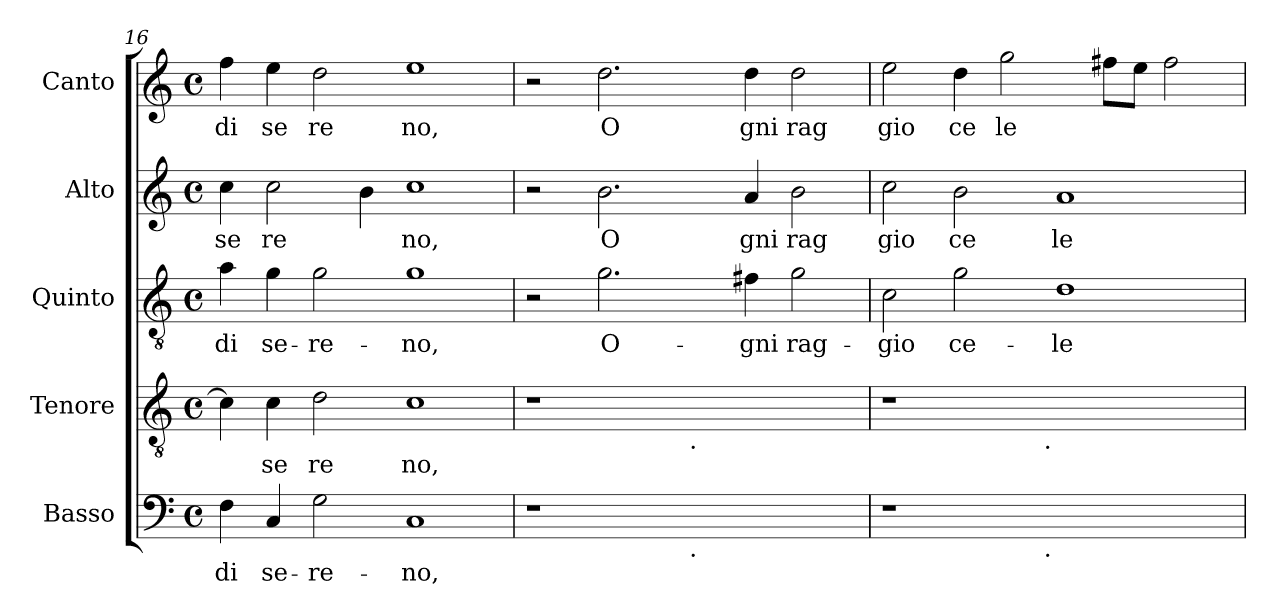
**kern	**text	**kern	**text	**kern	**text	**kern	**text	**kern	**text
*part5	*part5	*part4	*part4	*part3	*part3	*part2	*part2	*part1	*part1
*staff5	*staff5	*staff4	*staff4	*staff3	*staff3	*staff2	*staff2	*staff1	*staff1
*I"Basso	*	*I"Tenore	*	*I"Quinto	*	*I"Alto	*	*I"Canto	*
*clefF4	*	*clefGv2	*	*clefGv2	*	*clefG2	*	*clefG2	*
*k[]	*	*k[]	*	*k[]	*	*k[]	*	*k[]	*
*C:	*	*C:	*	*C:	*	*C:	*	*C:	*
*M4/4	*	*M4/4	*	*M4/4	*	*M4/4	*	*M4/4	*
*met(c)	*	*met(c)	*	*met(c)	*	*met(c)	*	*met(c)	*
=16	=16	=16	=16	=16	=16	=16	=16	=16	=16
!	!LO:LY:b:cj	!	!LO:LY:b:cj	!	!LO:LY:b:cj	!	!LO:LY:b:cj	!	!LO:LY:b:cj
4F\	di	4c\]	.	4a\	di	4cc\	se	4ff\	di
!	!LO:LY:b:cj	!	!LO:LY:b:cj	!	!LO:LY:b:cj	!	!LO:LY:b:cj	!	!LO:LY:b:cj
4C/	se-	4c\	se	4g\	se-	2cc\	re	4ee\	se
!	!LO:LY:b:cj	!	!LO:LY:b:cj	!	!LO:LY:b:cj	!	!	!	!LO:LY:b:cj
2G\	-re-	2d\	re	2g\	-re-	.	.	2dd\	re
!	!	!	!	!	!	!	!LO:LY:b:cj	!	!
.	.	.	.	.	.	4b\	.	.	.
!	!LO:LY:b:cj	!	!LO:LY:b:cj	!	!LO:LY:b:cj	!	!LO:LY:b:cj	!	!LO:LY:b:cj
1C	-no,	1c	no,	1g	-no,	1cc	no,	1ee	no,
=17	=17	=17	=17	=17	=17	=17	=17	=17	=17
*^	*	*^	*	*	*	*	*	*	*
1r	2ryy	.	1r	2ryy	.	2r	.	2r	.	2r	.
!	!	!	!	!	!	!	!LO:LY:b:cj	!	!LO:LY:b:cj	!	!LO:LY:b:cj
.	4ryy	.	.	4ryy	.	2.g\	O-	2.b\	O	2.dd\	O
.	8...ryy	.	.	8...ryy	.	.	.	.	.	.	.
!	!	!	!	!LO:TX:b:t=.	!	!	!	!	!	!	!
!	!LO:TX:b:t=.	!	!	!	!	!	!	!	!	!	!
.	1ryy	.	.	1ryy	.	.	.	.	.	.	.
1ryy	.	.	1ryy	.	.	.	.	.	.	.	.
!	!	!	!	!	!	!	!LO:LY:b:cj	!	!LO:LY:b:cj	!	!LO:LY:b:cj
.	.	.	.	.	.	4f#X\	-gni	4a/	gni	4dd\	gni
!	!	!	!	!	!	!	!LO:LY:b:cj	!	!LO:LY:b:cj	!	!LO:LY:b:cj
.	.	.	.	.	.	2g\	rag-	2b\	rag	2dd\	rag
.	64ryy	.	.	64ryy	.	.	.	.	.	.	.
=18	=18	=18	=18	=18	=18	=18	=18	=18	=18	=18	=18
!	!	!	!	!	!	!	!LO:LY:b:cj	!	!LO:LY:b:cj	!	!LO:LY:b:cj
1r	2ryy	.	1r	2ryy	.	2c\	-gio	2cc\	gio	2ee\	gio
!	!	!	!	!	!	!	!LO:LY:b:cj	!	!LO:LY:b:cj	!	!LO:LY:b:cj
.	4...ryy	.	.	4...ryy	.	2g\	ce-	2b\	ce	4dd\	ce
!	!	!	!	!	!	!	!	!	!	!	!LO:LY:b:cj
.	.	.	.	.	.	.	.	.	.	2gg\	le
!	!	!	!	!LO:TX:b:t=.	!	!	!	!	!	!	!
!	!LO:TX:b:t=.	!	!	!	!	!	!	!	!	!	!
.	1ryy	.	.	1ryy	.	.	.	.	.	.	.
!	!	!	!	!	!	!	!LO:LY:b:cj	!	!LO:LY:b:cj	!	!
1ryy	.	.	1ryy	.	.	1d	-le-	1a	le	.	.
!	!	!	!	!	!	!	!	!	!	!	!LO:LY:b:cj
.	.	.	.	.	.	.	.	.	.	8ff#\L	.
!	!	!	!	!	!	!	!	!	!	!	!LO:LY:b:cj
.	.	.	.	.	.	.	.	.	.	8ee\J	.
!	!	!	!	!	!	!	!	!	!	!	!LO:LY:b:cj
.	.	.	.	.	.	.	.	.	.	2ff#\	.
.	32ryy	.	.	32ryy	.	.	.	.	.	.	.
*v	*v	*	*	*	*	*	*	*	*	*	*
*	*	*v	*v	*	*	*	*	*	*	*
=	=	=	=	=	=	=	=	=	=
*-	*-	*-	*-	*-	*-	*-	*-	*-	*-
